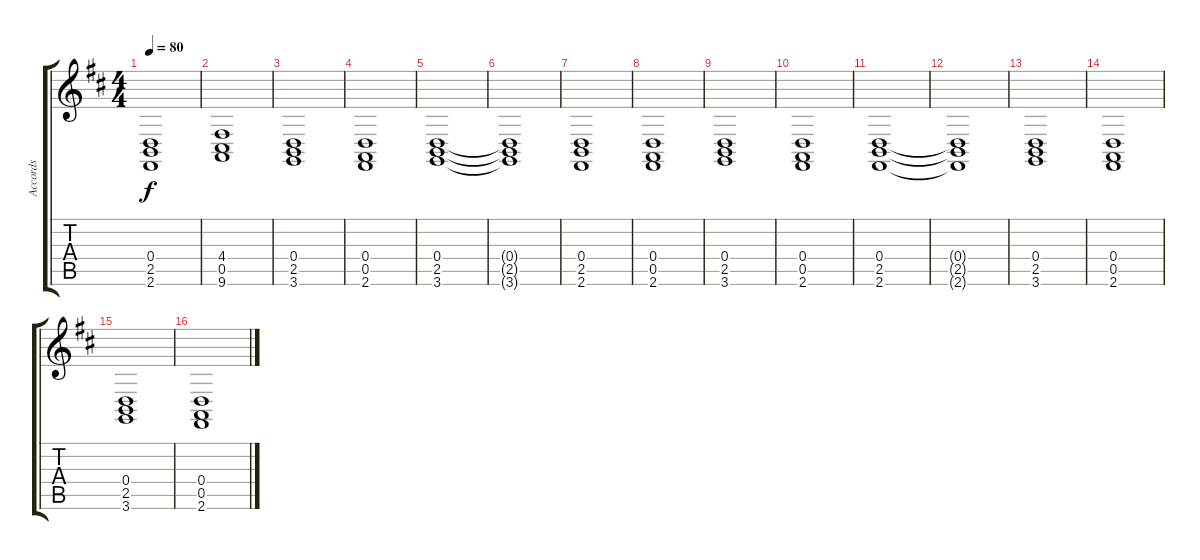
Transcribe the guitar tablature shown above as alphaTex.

\track ("Accords" "Accords") {instrument drawbarorgan}
\staff {score tabs}
\tuning (E4 B3 G3 D3 A2 E2) {hide}
\ts (4 4)
\tempo 80
\clef g2
\ks d
(0.4 2.5 2.6).1{dy f} |
(4.4 0.5 9.6).1 |
(0.4 2.5 3.6).1 |
(0.4 0.5 2.6).1 |
(0.4 2.5 3.6).1 |
(0.4{t} 2.5{t} 3.6{t}).1 |
(0.4 2.5 2.6).1 |
(0.4 0.5 2.6).1 |
(0.4 2.5 3.6).1 |
(0.4 0.5 2.6).1 |
(0.4 2.5 2.6).1 |
(0.4{t} 2.5{t} 2.6{t}).1 |
(0.4 2.5 3.6).1 |
(0.4 0.5 2.6).1 |
(0.4 2.5 3.6).1 |
(0.4 0.5 2.6).1
